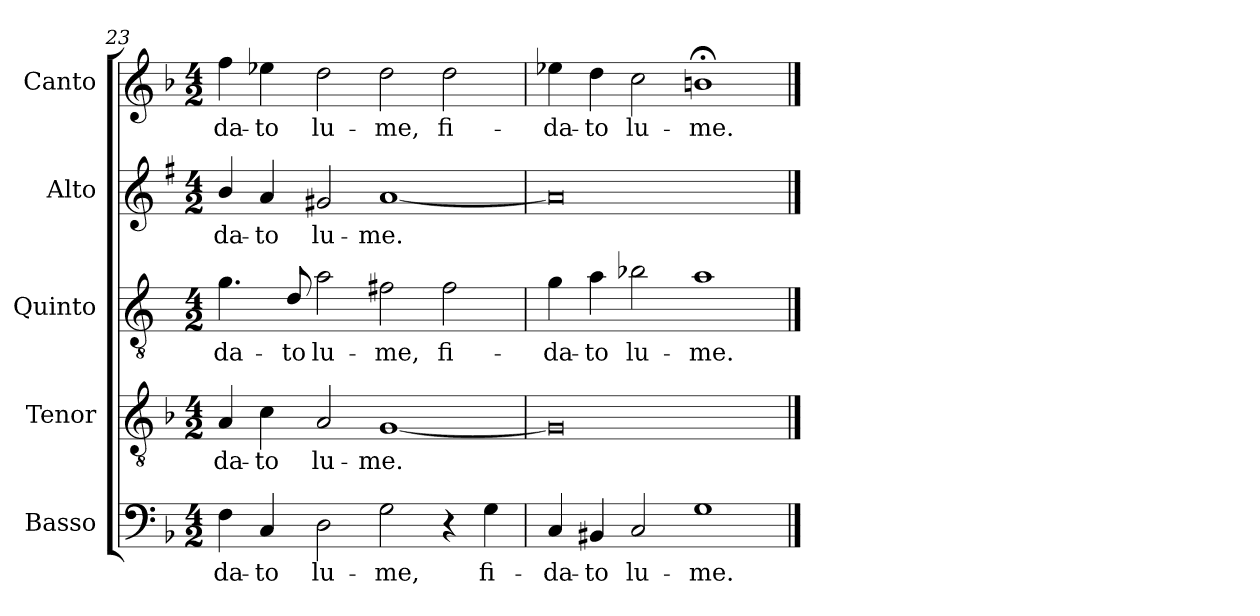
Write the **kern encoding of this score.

**kern	**text	**kern	**text	**kern	**text	**kern	**text	**kern	**text
*part5	*part5	*part4	*part4	*part3	*part3	*part2	*part2	*part1	*part1
*staff5	*staff5	*staff4	*staff4	*staff3	*staff3	*staff2	*staff2	*staff1	*staff1
*I"Basso	*	*I"Tenor	*	*I"Quinto	*	*I"Alto	*	*I"Canto	*
*I'B	*	*I'T	*	*	*	*I'A	*	*I'C	*
*clefF4	*	*clefGv2	*	*clefGv2	*	*clefG2	*	*clefG2	*
*	*	*	*	*ITrd4c7	*	*ITrd1c2	*	*	*
*k[b-]	*	*k[b-]	*	*k[b-]	*	*k[b-]	*	*k[b-]	*
*F:	*	*F:	*	*F:	*	*F:	*	*F:	*
*M4/2	*	*M4/2	*	*M4/2	*	*M4/2	*	*M4/2	*
=23	=23	=23	=23	=23	=23	=23	=23	=23	=23
!	!LO:LY:b	!	!LO:LY:b	!	!LO:LY:b	!	!LO:LY:b	!	!LO:LY:b
4F\	-da-	4A/	-da-	4.c\	-da-	4a/	-da-	4ff\	-da-
!	!LO:LY:b	!	!LO:LY:b	!	!	!	!LO:LY:b	!	!LO:LY:b
4C/	-to	4c\	-to	.	.	4g/	-to	4ee-X\	-to
!	!	!	!	!	!LO:LY:b	!	!	!	!
.	.	.	.	8G/	-to	.	.	.	.
!	!LO:LY:b	!	!LO:LY:b	!	!LO:LY:b	!	!LO:LY:b	!	!LO:LY:b
2D\	lu-	2A/	lu-	2d\	lu-	2f#X/	lu-	2dd\	lu-
!	!LO:LY:b	!	!LO:LY:b	!	!LO:LY:b	!	!LO:LY:b	!	!LO:LY:b
2G\	-me,	[1G	me.	2Bn\	-me,	[1g	-me.	2dd\	-me,
!	!	!	!	!	!LO:LY:b	!	!	!	!LO:LY:b
4r	.	.	.	2B\	fi-	.	.	2dd\	fi-
!	!LO:LY:b	!	!	!	!	!	!	!	!
4G\	fi-	.	.	.	.	.	.	.	.
=24	=24	=24	=24	=24	=24	=24	=24	=24	=24
!	!LO:LY:b	!	!	!	!LO:LY:b	!	!	!	!LO:LY:b
4C/	-da-	0G]	.	4c\	-da-	0g]	.	4ee-X\	-da-
!	!LO:LY:b	!	!	!	!LO:LY:b	!	!	!	!LO:LY:b
4BB#X/	-to	.	.	4d\	-to	.	.	4dd\	-to
!	!LO:LY:b	!	!	!	!LO:LY:b	!	!	!	!LO:LY:b
2C/	lu-	.	.	2e-X\	lu-	.	.	2cc\	lu-
!	!LO:LY:b	!	!	!	!LO:LY:b	!	!	!	!LO:LY:b
1G	me.	.	.	1d	me.	.	.	1bn;<	-me.
==	==	==	==	==	==	==	==	==	==
*-	*-	*-	*-	*-	*-	*-	*-	*-	*-
